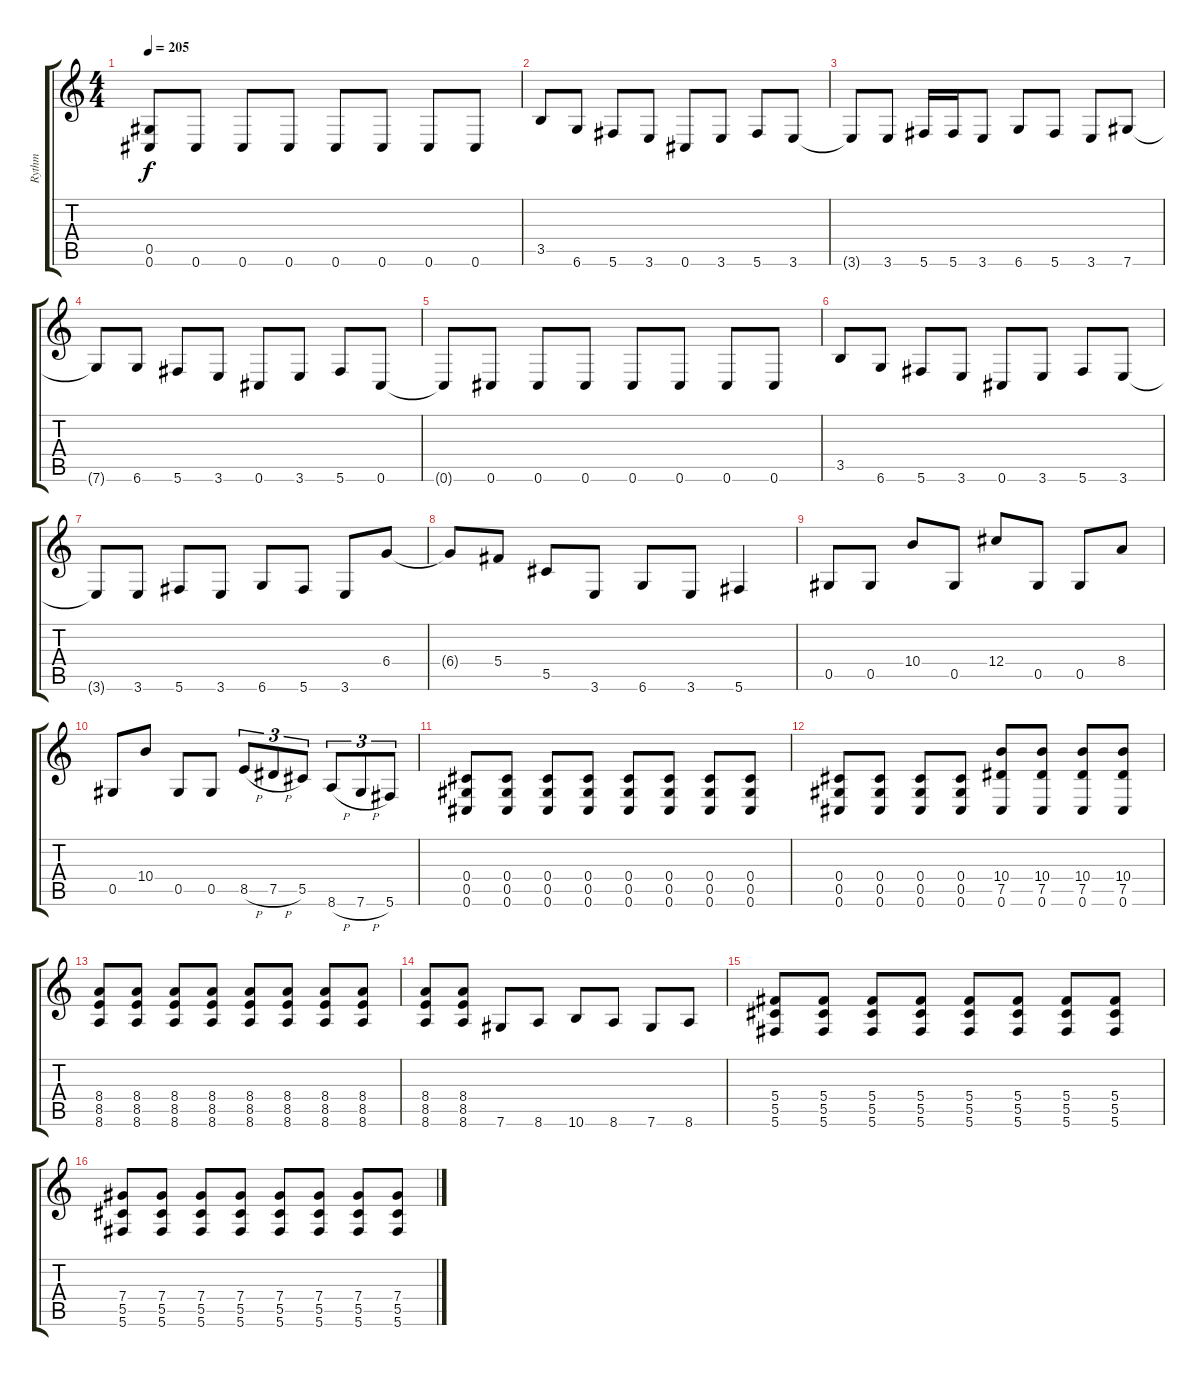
\track ("Rythm" "Rythm") {instrument distortionguitar}
\staff {score tabs}
\tuning (Eb4 Bb3 Gb3 Db3 Ab2 Db2) {hide}
\ts (4 4)
\tempo 205
\clef g2
\ks c
(0.5{t} 0.6{t}).8{dy f} 0.6.8 0.6.8 0.6.8 0.6.8 0.6.8 0.6.8 0.6.8 |
3.5.8 6.6.8 5.6.8 3.6.8 0.6.8 3.6.8 5.6.8 3.6.8 |
3.6{t}.8 3.6.8 5.6.16 5.6.16 3.6.8 6.6.8 5.6.8 3.6.8 7.6.8 |
7.6{t}.8 6.6.8 5.6.8 3.6.8 0.6.8 3.6.8 5.6.8 0.6.8 |
0.6{t}.8 0.6.8 0.6.8 0.6.8 0.6.8 0.6.8 0.6.8 0.6.8 |
3.5.8 6.6.8 5.6.8 3.6.8 0.6.8 3.6.8 5.6.8 3.6.8 |
3.6{t}.8 3.6.8 5.6.8 3.6.8 6.6.8 5.6.8 3.6.8 6.4.8 |
6.4{t}.8 5.4.8 5.5.8 3.6.8 6.6.8 3.6.8{beam merge} 5.6.4 |
0.5.8 0.5.8 10.4.8 0.5.8 12.4.8 0.5.8 0.5.8 8.4.8 |
0.5.8 10.4.8 0.5.8 0.5.8 8.5{h}.8{tu (3 2)} 7.5{h}.8{tu (3 2)} 5.5.8{tu (3 2)} 8.6{h}.8{tu (3 2)} 7.6{h}.8{tu (3 2)} 5.6.8{tu (3 2)} |
(0.4 0.5 0.6).8 (0.4 0.5 0.6).8 (0.4 0.5 0.6).8 (0.4 0.5 0.6).8 (0.4 0.5 0.6).8 (0.4 0.5 0.6).8 (0.4 0.5 0.6).8 (0.4 0.5 0.6).8 |
(0.4 0.5 0.6).8 (0.4 0.5 0.6).8 (0.4 0.5 0.6).8 (0.4 0.5 0.6).8 (10.4 7.5 0.6).8 (10.4 7.5 0.6).8 (10.4 7.5 0.6).8 (10.4 7.5 0.6).8 |
(8.4 8.5 8.6).8 (8.4 8.5 8.6).8 (8.4 8.5 8.6).8 (8.4 8.5 8.6).8 (8.4 8.5 8.6).8 (8.4 8.5 8.6).8 (8.4 8.5 8.6).8 (8.4 8.5 8.6).8 |
(8.4 8.5 8.6).8 (8.4 8.5 8.6).8 7.6.8 8.6.8 10.6.8 8.6.8 7.6.8 8.6.8 |
(5.4 5.5 5.6).8 (5.4 5.5 5.6).8 (5.4 5.5 5.6).8 (5.4 5.5 5.6).8 (5.4 5.5 5.6).8 (5.4 5.5 5.6).8 (5.4 5.5 5.6).8 (5.4 5.5 5.6).8 |
(7.4 5.5 5.6).8 (7.4 5.5 5.6).8 (7.4 5.5 5.6).8 (7.4 5.5 5.6).8 (7.4 5.5 5.6).8 (7.4 5.5 5.6).8 (7.4 5.5 5.6).8 (7.4 5.5 5.6).8
